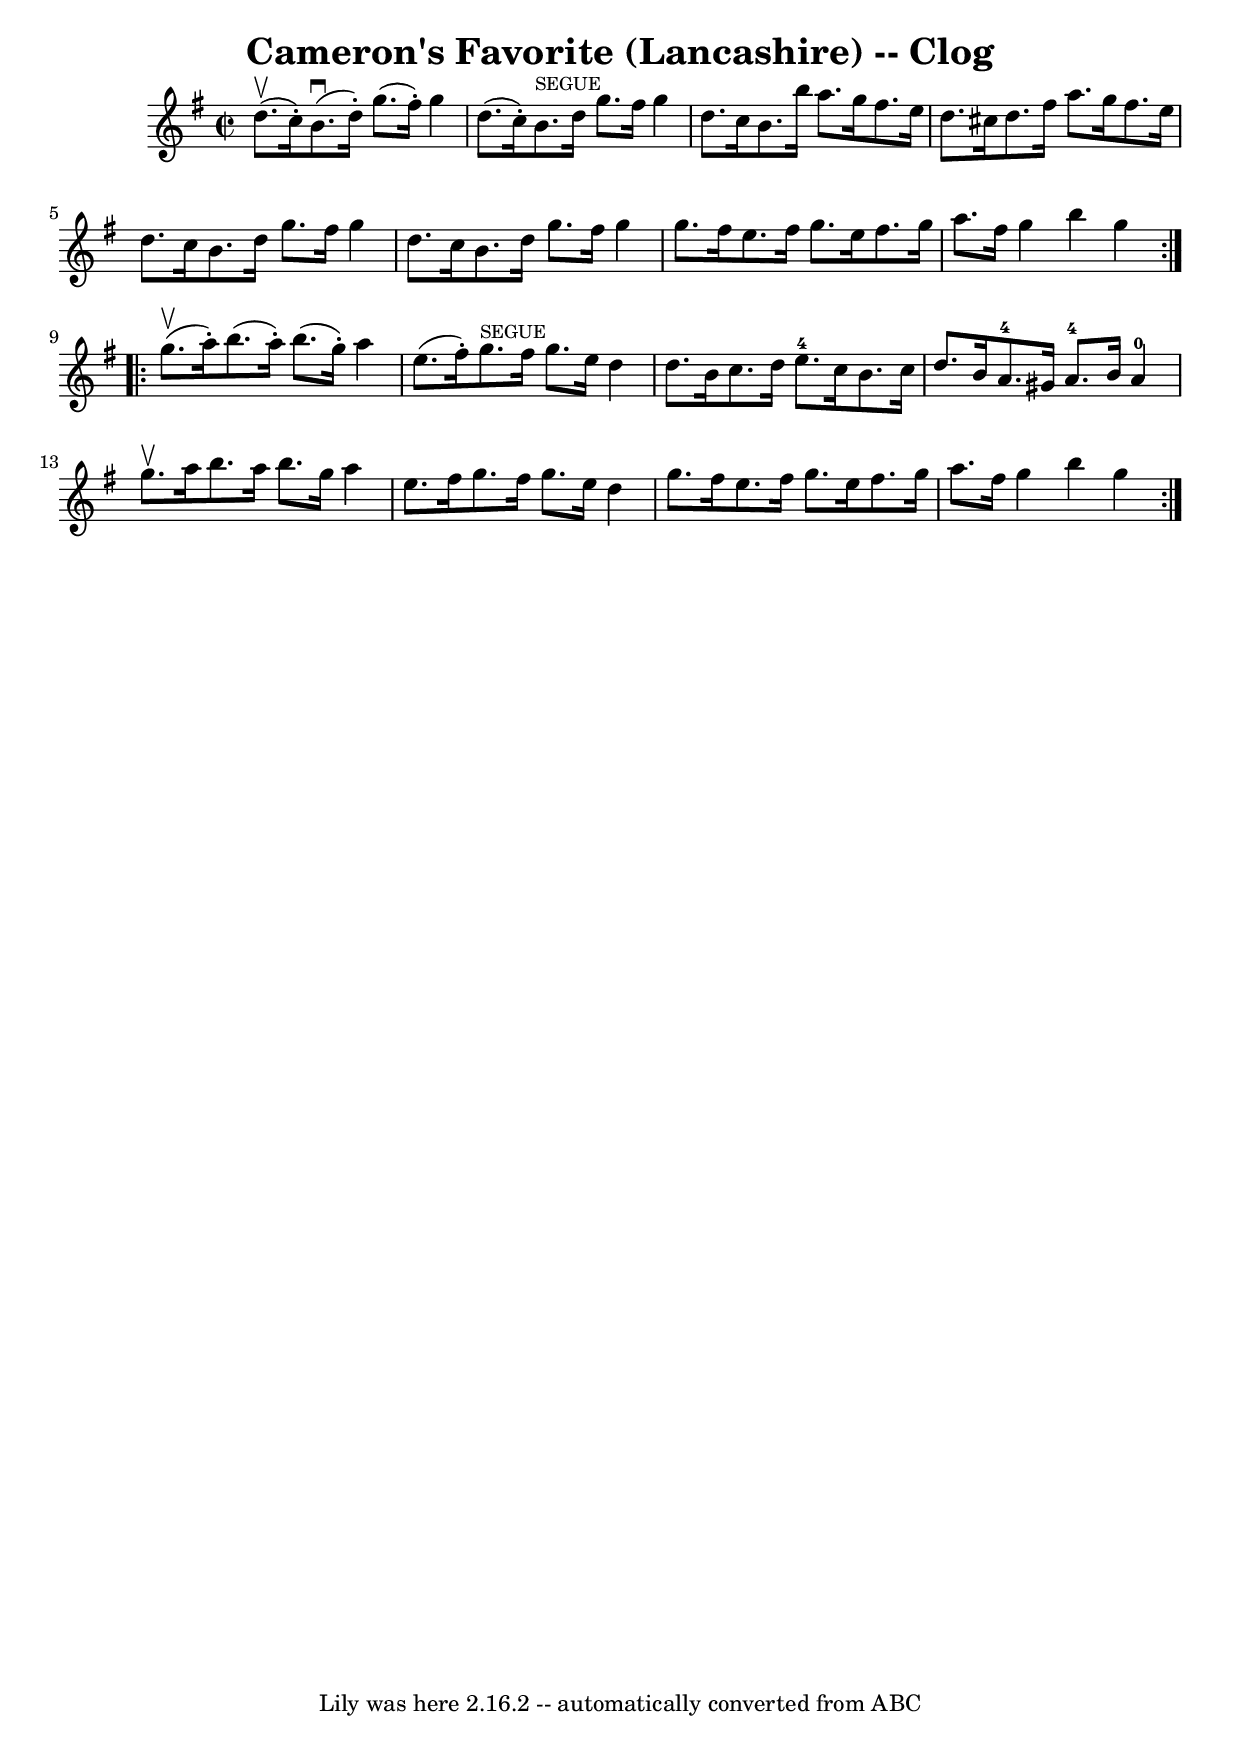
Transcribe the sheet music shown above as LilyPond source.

\version "2.7.40"
\include "Mammoth.ily"
\header {
	%% book = "Ryan's Mammoth Collection"
	crossRefNumber = "1"
	footnotes = "\\\\160 954"
	origin = "SCOTCH"
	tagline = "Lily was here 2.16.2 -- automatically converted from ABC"
	title = "Cameron's Favorite (Lancashire) -- Clog"
}
voicedefault =  {
\set Score.defaultBarType = "empty"

\repeat volta 2 {
\override Staff.TimeSignature #'style = #'C
 \time 2/2 \key g \major d''8.^\upbow(c''16 -.) |
 b'8. 
^\downbow(d''16 -.) g''8. (fis''16 -.) g''4 d''8. (c''16 -. 
-)   |
 b'8.^\segue d''16 g''8. fis''16 g''4 d''8.    
c''16    |
 b'8. b''16 a''8. g''16 fis''8. e''16    
d''8. cis''16    |
 d''8. fis''16 a''8. g''16 fis''8.    
e''16 d''8. c''16    |
 b'8. d''16 g''8. fis''16    
g''4 d''8. c''16    |
 b'8. d''16 g''8. fis''16 g''4  
 g''8. fis''16    |
 e''8. fis''16 g''8. e''16 fis''8.  
 g''16 a''8. fis''16    |
 g''4 b''4 g''4  }     
\repeat volta 2 { g''8.^\upbow(a''16 -.) |
 b''8. (a''16 
-.) b''8. (g''16 -.) a''4 e''8. (fis''16 -.)   |
     
g''8.^\segue fis''16 g''8. e''16 d''4 d''8. b'16    |
 
 c''8. d''16 e''8.-4 c''16 b'8. c''16 d''8. b'16    
|
 a'8.-4 gis'16 a'8.-4 b'16 a'4-0 g''8. 
^\upbow a''16    |
 b''8. a''16 b''8. g''16 a''4    
e''8. fis''16    |
 g''8. fis''16 g''8. e''16 d''4    
g''8. fis''16    |
 e''8. fis''16 g''8. e''16 fis''8.    
g''16 a''8. fis''16    |
 g''4 b''4 g''4  }   
}

\score{
    <<

	\context Staff="default"
	{
	    \voicedefault 
	}

    >>
	\layout {
	}
	\midi {}
}
